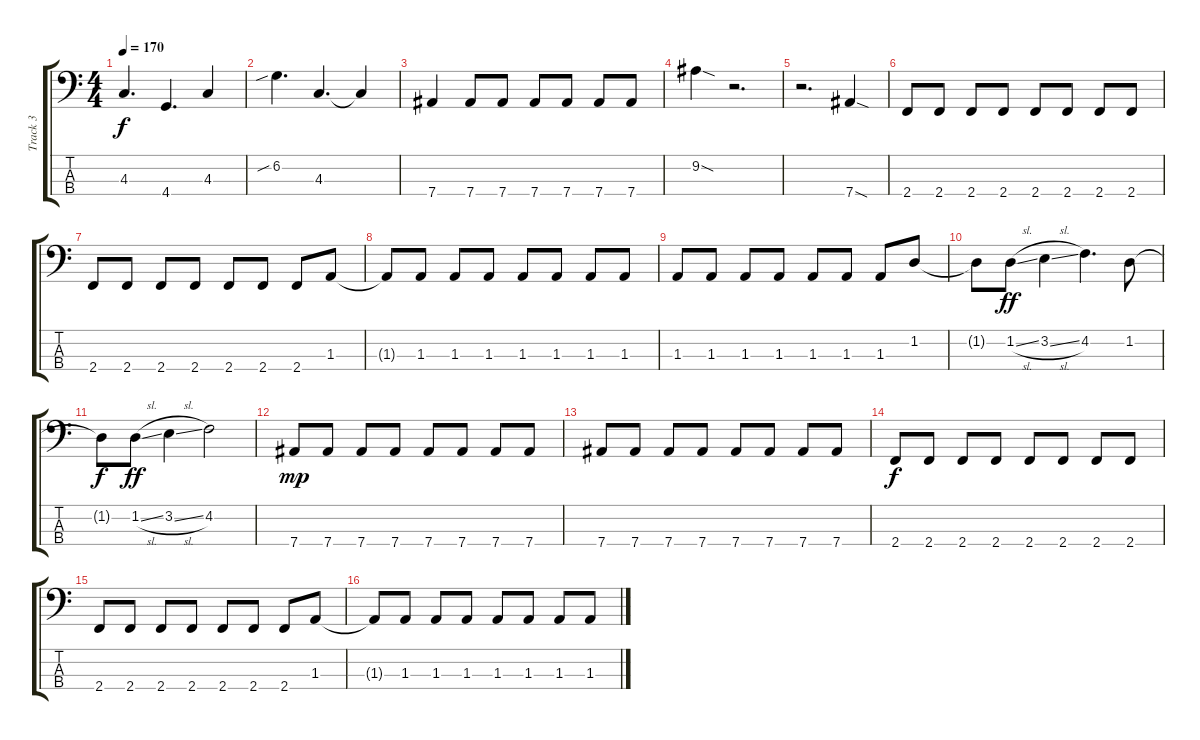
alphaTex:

\track ("Track 3" "Track 3") {instrument electricbassfinger}
\staff {score tabs}
\tuning (Gb2 Db2 Ab1 Eb1) {hide}
\ts (4 4)
\tempo 170
\clef f4
\ks c
4.3.4{d dy f} 4.4.4{d} 4.3.4 |
6.2{sib}.4{d} 4.3.4{d} 4.3{t}.4 |
7.4.4 7.4.8 7.4.8 7.4.8 7.4.8 7.4.8 7.4.8 |
9.2{sod}.4 r.2{d} |
r.2{d} 7.4{sod}.4 |
2.4.8 2.4.8 2.4.8 2.4.8 2.4.8 2.4.8 2.4.8 2.4.8 |
2.4.8 2.4.8 2.4.8 2.4.8 2.4.8 2.4.8 2.4.8 1.3.8 |
1.3{t}.8 1.3.8 1.3.8 1.3.8 1.3.8 1.3.8 1.3.8 1.3.8 |
1.3.8 1.3.8 1.3.8 1.3.8 1.3.8 1.3.8 1.3.8 1.2.8 |
1.2{t}.8 1.2{sl}.8{dy ff} 3.2{sl}.4 4.2.4{d} 1.2.8 |
1.2{t}.8{dy f} 1.2{sl}.8{dy ff} 3.2{sl}.4 4.2.2 |
7.4.8{dy mp} 7.4.8 7.4.8 7.4.8 7.4.8 7.4.8 7.4.8 7.4.8 |
7.4.8 7.4.8 7.4.8 7.4.8 7.4.8 7.4.8 7.4.8 7.4.8 |
2.4.8{dy f} 2.4.8 2.4.8 2.4.8 2.4.8 2.4.8 2.4.8 2.4.8 |
2.4.8 2.4.8 2.4.8 2.4.8 2.4.8 2.4.8 2.4.8 1.3.8 |
1.3{t}.8 1.3.8 1.3.8 1.3.8 1.3.8 1.3.8 1.3.8 1.3.8
